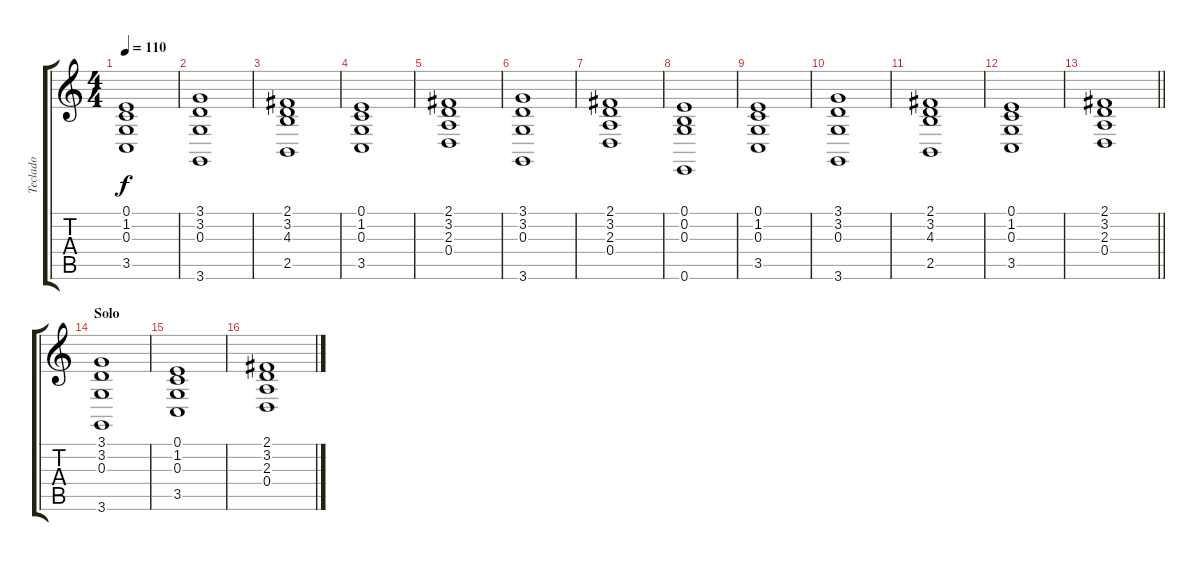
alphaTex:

\track ("Teclado" "Teclado") {instrument drawbarorgan}
\staff {score tabs}
\tuning (E4 B3 G3 D3 A2 E2) {hide}
\ts (4 4)
\tempo 110
\clef g2
\ks c
(0.1 1.2 0.3 3.5).1{dy f} |
(3.1 3.2 0.3 3.6).1 |
(2.1 3.2 4.3 2.5).1 |
(0.1 1.2 0.3 3.5).1 |
(2.1 3.2 2.3 0.4).1 |
(3.1 3.2 0.3 3.6).1 |
(2.1 3.2 2.3 0.4).1 |
(0.1 0.2 0.3 0.6).1 |
(0.1 1.2 0.3 3.5).1 |
(3.1 3.2 0.3 3.6).1 |
(2.1 3.2 4.3 2.5).1 |
(0.1 1.2 0.3 3.5).1 |
\barLineRight lightlight
(2.1 3.2 2.3 0.4).1 |
\section ("" "Solo ")
(3.1 3.2 0.3 3.6).1 |
(0.1 1.2 0.3 3.5).1 |
(2.1 3.2 2.3 0.4).1
